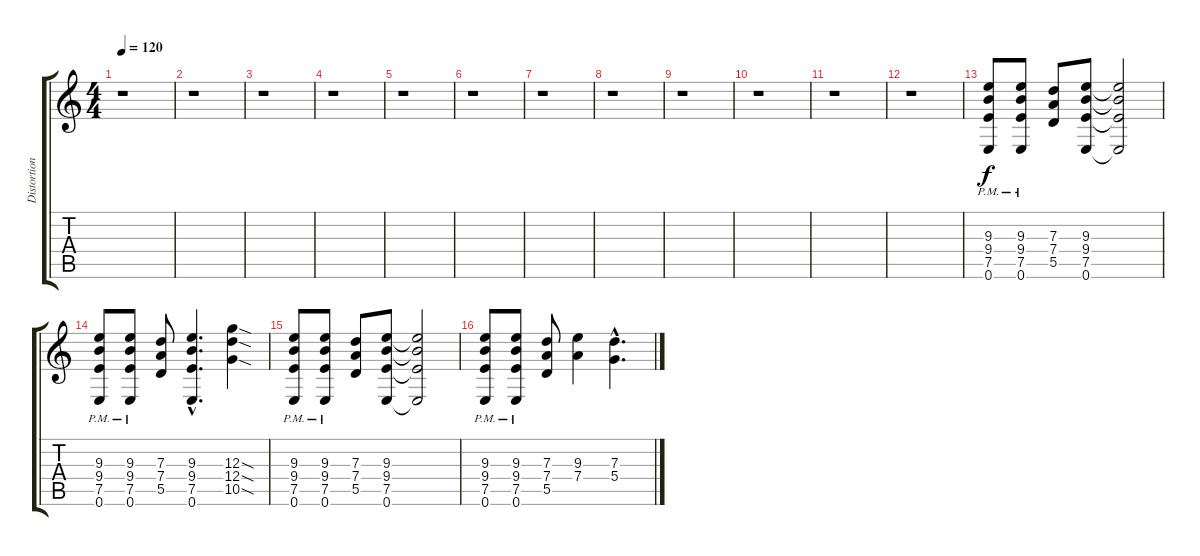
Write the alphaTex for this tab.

\track ("Distortion Guitar 2" "Distortion") {instrument distortionguitar}
\staff {score tabs}
\tuning (E4 B3 G3 D3 A2 E2) {hide}
\ts (4 4)
\tempo 120
\clef g2
\ks c
r.1{dy f} |
r.1 |
r.1 |
r.1 |
r.1 |
r.1 |
r.1 |
r.1 |
r.1 |
r.1 |
r.1 |
r.1 |
(9.3 9.4 7.5 0.6{pm}).8{volume 13} (9.3 9.4 7.5 0.6{pm}).8 (7.3 7.4 5.5).8 (9.3 9.4 7.5 0.6).8 (9.3{t} 9.4{t} 7.5{t} 0.6{t}).2 |
(9.3 9.4 7.5 0.6{pm}).8 (9.3 9.4 7.5 0.6{pm}).8 (7.3 7.4 5.5).8 (9.3{hac} 9.4{hac} 7.5{hac} 0.6{hac}).4{d} (12.3{sod} 12.4{sod} 10.5{sod}).4 |
(9.3 9.4 7.5 0.6{pm}).8 (9.3 9.4 7.5 0.6{pm}).8 (7.3 7.4 5.5).8 (9.3 9.4 7.5 0.6).8 (9.3{t} 9.4{t} 7.5{t} 0.6{t}).2 |
(9.3 9.4 7.5 0.6{pm}).8 (9.3 9.4 7.5 0.6{pm}).8 (7.3 7.4 5.5).8 (9.3 7.4).4 (7.3{hac} 5.4{hac}).4{d}
